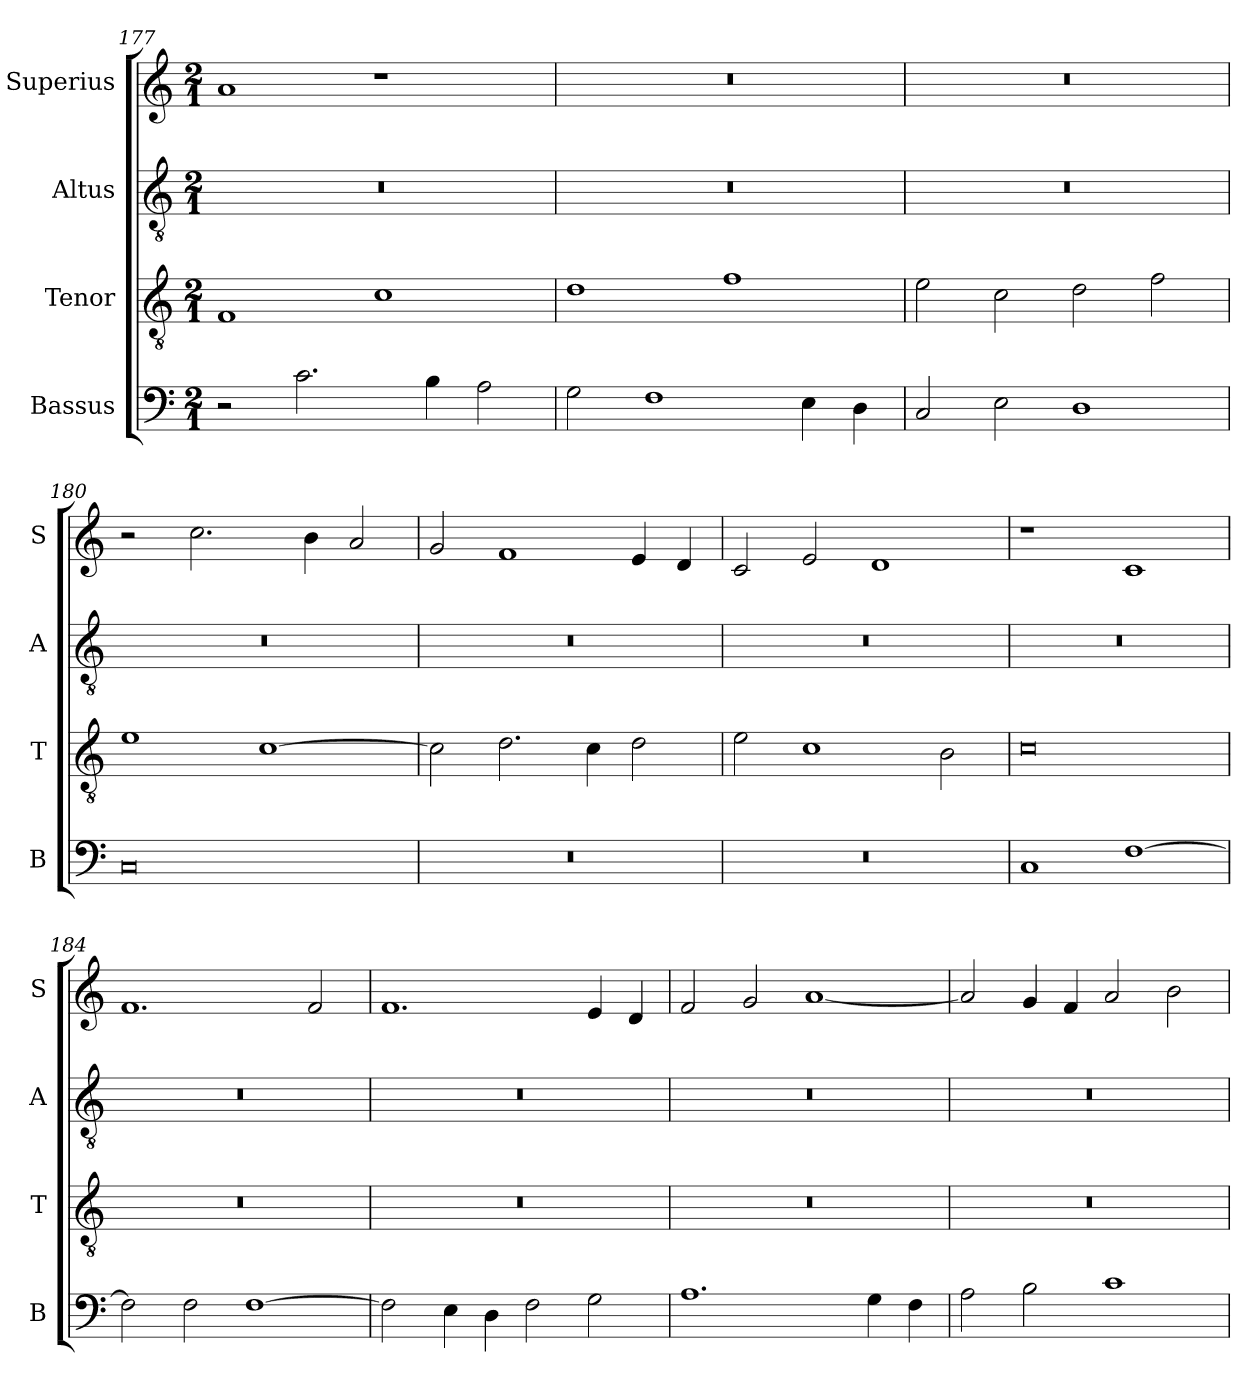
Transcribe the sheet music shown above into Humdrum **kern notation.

**kern	**kern	**kern	**kern
*part4	*part3	*part2	*part1
*staff4	*staff3	*staff2	*staff1
*I"Bassus	*I"Tenor	*I"Altus	*I"Superius
*I'B	*I'T	*I'A	*I'S
*clefF4	*clefGv2	*clefGv2	*clefG2
*k[]	*k[]	*k[]	*k[]
*M2/1	*M2/1	*M2/1	*M2/1
=177	=177	=177	=177
2r	1F	0r	1a
2.c\	.	.	.
.	1c	.	1r
4B\	.	.	.
2A\	.	.	.
=178	=178	=178	=178
2G\	1d	0r	0r
1F	.	.	.
.	1f	.	.
4E\	.	.	.
4D\	.	.	.
=179	=179	=179	=179
2C/	2e\	0r	0r
2E\	2c\	.	.
1D	2d\	.	.
.	2f\	.	.
=180	=180	=180	=180
0C	1e	0r	2r
.	.	.	2.cc\
.	[1c	.	.
.	.	.	4b\
.	.	.	2a/
=181	=181	=181	=181
0r	2c\]	0r	2g/
.	2.d\	.	1f
.	4c\	.	.
.	2d\	.	4e/
.	.	.	4d/
=182	=182	=182	=182
0r	2e\	0r	2c/
.	1c	.	2e/
.	.	.	1d
.	2B\	.	.
=183	=183	=183	=183
1C	0c	0r	1r
[1F	.	.	1c
=184	=184	=184	=184
2F\]	0r	0r	1.f
2F\	.	.	.
[1F	.	.	.
.	.	.	2f/
=185	=185	=185	=185
2F\]	0r	0r	1.f
4E\	.	.	.
4D\	.	.	.
2F\	.	.	.
2G\	.	.	4e/
.	.	.	4d/
=186	=186	=186	=186
1.A	0r	0r	2f/
.	.	.	2g/
.	.	.	[1a
4G\	.	.	.
4F\	.	.	.
=187	=187	=187	=187
2A\	0r	0r	2a/]
2B\	.	.	4g/
.	.	.	4f/
1c	.	.	2a/
.	.	.	2b\
=	=	=	=
*-	*-	*-	*-
